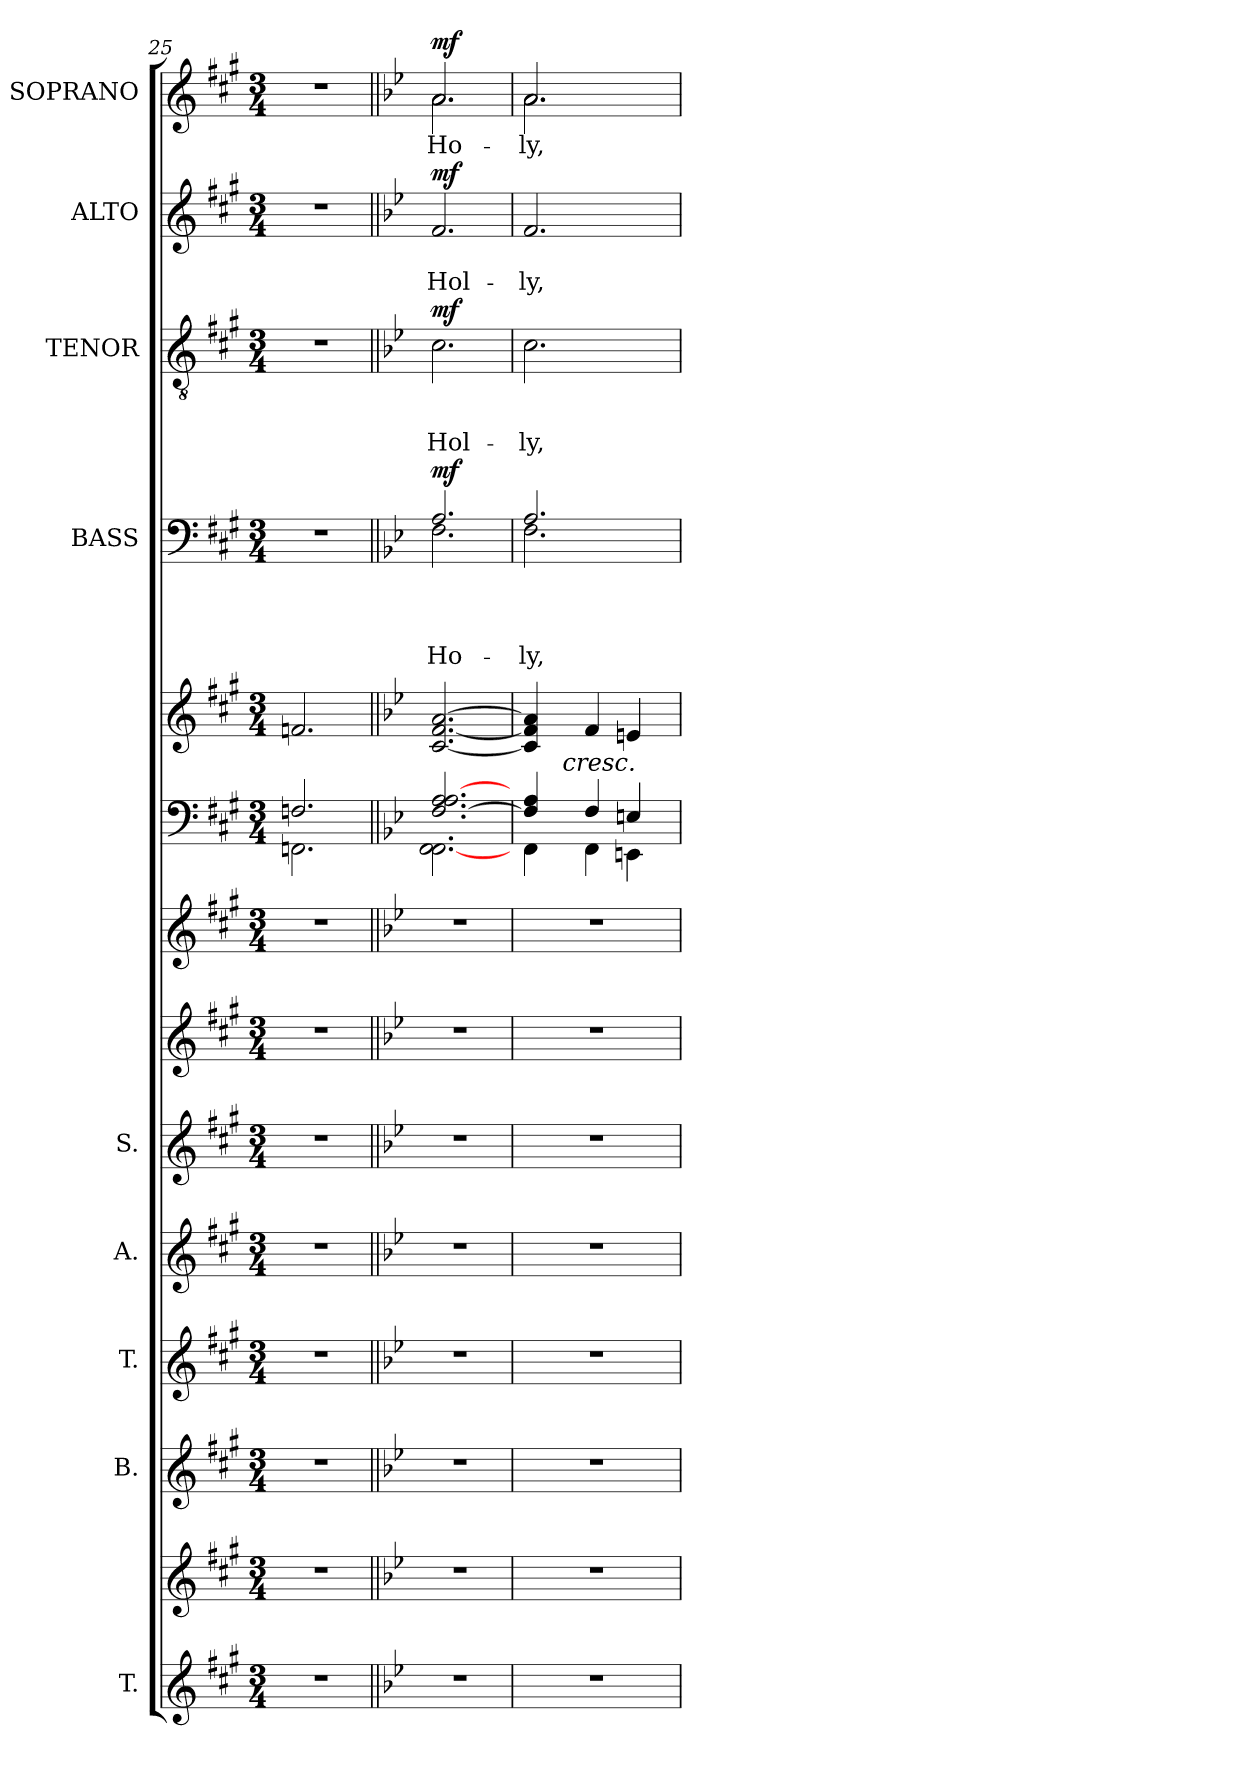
**kern	**kern	**kern	**kern	**kern	**kern	**kern	**kern	**kern	**kern	**kern	**text	**text	**text	**text	**dynam	**kern	**text	**text	**text	**dynam	**kern	**text	**text	**dynam	**kern	**text	**dynam
*part13	*part13	*part12	*part11	*part10	*part9	*part8	*part7	*part6	*part5	*part4	*part4	*part4	*part4	*part4	*part4	*part3	*part3	*part3	*part3	*part3	*part2	*part2	*part2	*part2	*part1	*part1	*part1
*staff14	*staff13	*staff12	*staff11	*staff10	*staff9	*staff8	*staff7	*staff6	*staff5	*staff4	*staff4	*staff4	*staff4	*staff4	*staff4	*staff3	*staff3	*staff3	*staff3	*staff3	*staff2	*staff2	*staff2	*staff2	*staff1	*staff1	*staff1
*I"T.	*	*I"B.	*I"T.	*I"A.	*I"S.	*	*	*	*	*I"BASS	*	*	*	*	*	*I"TENOR	*	*	*	*	*I"ALTO	*	*	*	*I"SOPRANO	*	*
*	*	*	*	*	*	*	*	*	*	*I'B.	*	*	*	*	*	*I'T.	*	*	*	*	*I'A.	*	*	*	*I'S.	*	*
*clefG2	*clefG2	*clefG2	*clefG2	*clefG2	*clefG2	*clefG2	*clefG2	*clefF4	*clefG2	*clefF4	*	*	*	*	*	*clefGv2	*	*	*	*	*clefG2	*	*	*	*clefG2	*	*
*k[f#c#g#]	*k[f#c#g#]	*k[f#c#g#]	*k[f#c#g#]	*k[f#c#g#]	*k[f#c#g#]	*k[f#c#g#]	*k[f#c#g#]	*k[f#c#g#]	*k[f#c#g#]	*k[f#c#g#]	*	*	*	*	*	*k[f#c#g#]	*	*	*	*	*k[f#c#g#]	*	*	*	*k[f#c#g#]	*	*
*A:	*A:	*A:	*A:	*A:	*A:	*A:	*A:	*A:	*A:	*A:	*	*	*	*	*	*A:	*	*	*	*	*A:	*	*	*	*A:	*	*
*M3/4	*M3/4	*M3/4	*M3/4	*M3/4	*M3/4	*M3/4	*M3/4	*M3/4	*M3/4	*M3/4	*	*	*	*	*	*M3/4	*	*	*	*	*M3/4	*	*	*	*M3/4	*	*
=25	=25	=25	=25	=25	=25	=25	=25	=25	=25	=25	=25	=25	=25	=25	=25	=25	=25	=25	=25	=25	=25	=25	=25	=25	=25	=25	=25
*	*	*	*	*	*	*	*	*^	*	*	*	*	*	*	*	*	*	*	*	*	*	*	*	*	*	*	*
2.r	2.r	2.r	2.r	2.r	2.r	2.r	2.r	2.Fn/	2.FFn\	2.fn/	2.r	.	.	.	.	.	2.r	.	.	.	.	2.r	.	.	.	2.r	.	.
!!LO:PB:g=z
=26||	=26||	=26||	=26||	=26||	=26||	=26||	=26||	=26||	=26||	=26||	=26||	=26||	=26||	=26||	=26||	=26||	=26||	=26||	=26||	=26||	=26||	=26||	=26||	=26||	=26||	=26||	=26||	=26||
*k[b-e-]	*k[b-e-]	*k[b-e-]	*k[b-e-]	*k[b-e-]	*k[b-e-]	*k[b-e-]	*k[b-e-]	*k[b-e-]	*	*k[b-e-]	*k[b-e-]	*	*	*	*	*	*k[b-e-]	*	*	*	*	*k[b-e-]	*	*	*	*k[b-e-]	*	*
*B-:	*B-:	*B-:	*B-:	*B-:	*B-:	*B-:	*B-:	*B-:	*	*B-:	*B-:	*	*	*	*	*	*B-:	*	*	*	*	*B-:	*	*	*	*B-:	*	*
*	*	*	*	*	*	*	*	*	*	*	*^	*	*	*	*	*	*	*	*	*	*	*	*	*	*	*	*	*
!	!	!	!	!	!	!	!	!	!	!	!	!	!	!	!	!LO:LY:b	!LO:DY:a	!	!	!	!LO:LY:b	!LO:DY:a	!	!	!LO:LY:b	!LO:DY:a	!	!LO:LY:b	!LO:DY:a
*	*	*	*	*	*	*	*	*	*	*	*	*	*	*	*	*	*	*	*	*	*	*	*	*	*	*	*^	*	*
2.r	2.r	2.r	2.r	2.r	2.r	2.r	2.r	[>2.F/ 2.A/ [>2.A/	2.FF\ [<2.FF\	[<2.c/ [<2.f/ [>2.a/	2.A/	2.F\	.	.	.	Ho-	mf	2.c\	.	.	Hol-	mf	2.f/	.	Hol-	mf	2.a/	2.a\	Ho-	mf
=27	=27	=27	=27	=27	=27	=27	=27	=27	=27	=27	=27	=27	=27	=27	=27	=27	=27	=27	=27	=27	=27	=27	=27	=27	=27	=27	=27	=27	=27	=27
!	!	!	!	!	!	!	!	!	!	!	!	!	!	!	!	!LO:LY:b	!	!	!	!	!LO:LY:b	!	!	!	!LO:LY:b	!	!	!	!LO:LY:b	!
*	*	*	*	*	*	*	*	*	*^	*	*	*	*	*	*	*	*	*	*	*	*	*	*	*	*	*	*	*	*	*
2.r	2.r	2.r	2.r	2.r	2.r	2.r	2.r	4F/] 4A/	4FF\	8ryy	4c/] 4f/] 4a/]	2.A/	2.F\	.	.	.	-ly,	.	2.c\	.	.	-ly,	.	2.f/	.	-ly,	.	2.a/	2.a\	-ly,	.
.	.	.	.	.	.	.	.	.	.	32ryy	.	.	.	.	.	.	.	.	.	.	.	.	.	.	.	.	.	.	.	.	.
!	!	!	!	!	!	!	!	!	!	!LO:TX:a:i:t=cresc.	!	!	!	!	!	!	!	!	!	!	!	!	!	!	!	!	!	!	!	!	!
.	.	.	.	.	.	.	.	.	.	2ryy	.	.	.	.	.	.	.	.	.	.	.	.	.	.	.	.	.	.	.	.	.
.	.	.	.	.	.	.	.	4F/	4FF\	.	4f/	.	.	.	.	.	.	.	.	.	.	.	.	.	.	.	.	.	.	.	.
.	.	.	.	.	.	.	.	4En/	4EEn\	.	4en/	.	.	.	.	.	.	.	.	.	.	.	.	.	.	.	.	.	.	.	.
.	.	.	.	.	.	.	.	.	.	16.ryy	.	.	.	.	.	.	.	.	.	.	.	.	.	.	.	.	.	.	.	.	.
*	*	*	*	*	*	*	*	*v	*v	*v	*	*v	*v	*	*	*	*	*	*	*	*	*	*	*	*	*	*	*v	*v	*	*
=	=	=	=	=	=	=	=	=	=	=	=	=	=	=	=	=	=	=	=	=	=	=	=	=	=	=	=
*-	*-	*-	*-	*-	*-	*-	*-	*-	*-	*-	*-	*-	*-	*-	*-	*-	*-	*-	*-	*-	*-	*-	*-	*-	*-	*-	*-
